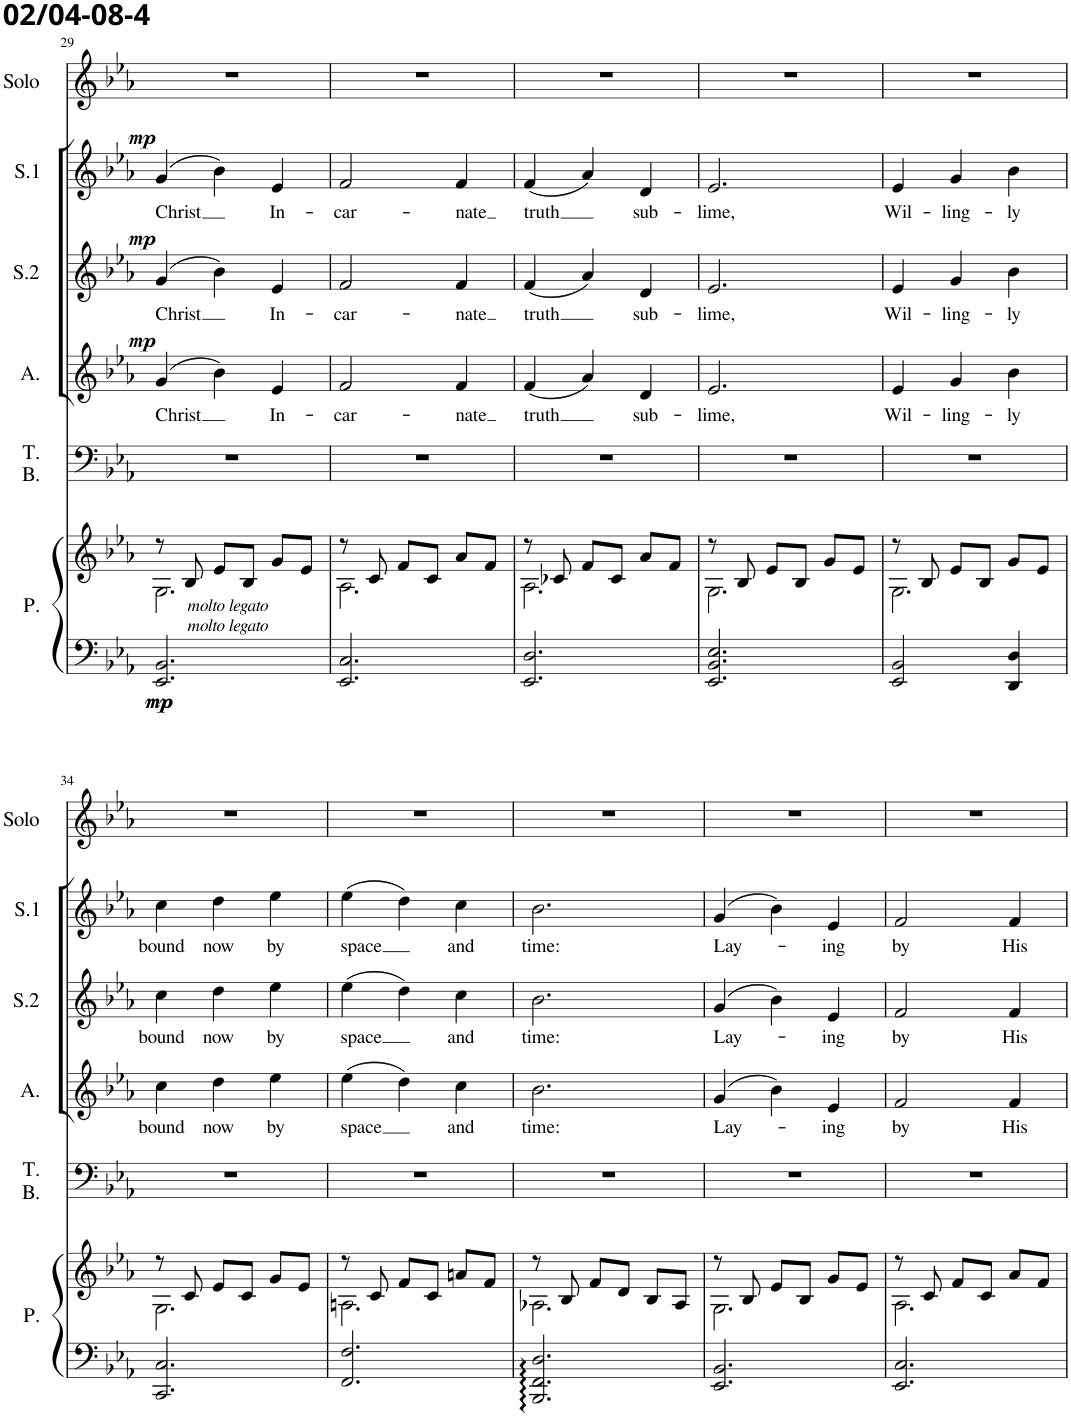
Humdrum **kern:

**kern	**kern	**dynam	**kern	**kern	**text	**dynam	**kern	**text	**dynam	**kern	**text	**dynam	**kern
*part6	*part6	*part6	*part5	*part4	*part4	*part4	*part3	*part3	*part3	*part2	*part2	*part2	*part1
*staff7	*staff6	*staff6/7	*staff5	*staff4	*staff4	*staff4	*staff3	*staff3	*staff3	*staff2	*staff2	*staff2	*staff1
*I"Piano	*	*	*I"Tenor Bas	*I"Alt	*	*	*I"Sopraan 2	*	*	*I"Sopraan 1	*	*	*I"Solo
*I'P.	*	*	*I'T. B.	*I'A.	*	*	*I'S.2	*	*	*I'S.1	*	*	*I'Solo
!!LO:PB:g=z
*clefF4	*clefG2	*	*clefF4	*clefG2	*	*	*clefG2	*	*	*clefG2	*	*	*clefG2
*	*	*	*	*	*	*	*Trd1c2	*	*	*Trd1c2	*	*	*
*k[b-e-a-]	*k[b-e-a-]	*	*k[b-e-a-]	*k[b-e-a-]	*	*	*k[b-e-a-]	*	*	*k[b-e-a-]	*	*	*k[b-e-a-]
*M3/4	*M3/4	*	*M3/4	*M3/4	*	*	*M3/4	*	*	*M3/4	*	*	*M3/4
=29	=29	=29	=29	=29	=29	=29	=29	=29	=29	=29	=29	=29	=29
*	*^	*	*	*	*	*	*	*	*	*	*	*	*
!	!	!	!LO:DY:b=2	!	!	!LO:LY:b	!	!	!LO:LY:b	!	!	!LO:LY:b	!	!
!	!	!	!LO:DY:n=1:b=2	!	!	!	!LO:DY:a	!	!	!LO:DY:a	!	!	!LO:DY:a	!
2.EE-/ 2.BB-/	8r	2.G\	mp mp	2.r	(4g/	Christ	mp	(4g/	Christ	mp	(4g/	Christ	mp	2.r
!	!LO:TX:b:i:t=molto legato	!	!	!	!	!	!	!	!	!	!	!	!	!
!	!LO:TX:b:i:t=molto legato	!	!	!	!	!	!	!	!	!	!	!	!	!
.	8B-/	.	.	.	.	.	.	.	.	.	.	.	.	.
.	8e-/L	.	.	.	4b-\)	.	.	4b-\)	.	.	4b-\)	.	.	.
.	8B-/J	.	.	.	.	.	.	.	.	.	.	.	.	.
!	!	!	!	!	!	!LO:LY:b	!	!	!LO:LY:b	!	!	!LO:LY:b	!	!
.	8g/L	.	.	.	4e-/	In-	.	4e-/	In-	.	4e-/	In-	.	.
.	8e-/J	.	.	.	.	.	.	.	.	.	.	.	.	.
=30	=30	=30	=30	=30	=30	=30	=30	=30	=30	=30	=30	=30	=30	=30
!	!	!	!	!	!	!LO:LY:b	!	!	!LO:LY:b	!	!	!LO:LY:b	!	!
2.EE-/ 2.C/	8r	2.A-\	.	2.r	2f/	-car-	.	2f/	-car-	.	2f/	-car-	.	2.r
.	8c/	.	.	.	.	.	.	.	.	.	.	.	.	.
.	8f/L	.	.	.	.	.	.	.	.	.	.	.	.	.
.	8c/J	.	.	.	.	.	.	.	.	.	.	.	.	.
!	!	!	!	!	!	!LO:LY:b	!	!	!LO:LY:b	!	!	!LO:LY:b	!	!
.	8a-/L	.	.	.	4f/	-nate	.	4f/	-nate	.	4f/	-nate	.	.
.	8f/J	.	.	.	.	.	.	.	.	.	.	.	.	.
=31	=31	=31	=31	=31	=31	=31	=31	=31	=31	=31	=31	=31	=31	=31
!	!	!	!	!	!	!LO:LY:b	!	!	!LO:LY:b	!	!	!LO:LY:b	!	!
2.EE-/ 2.D/	8r	2.A-\	.	2.r	(4f/	truth	.	(4f/	truth	.	(4f/	truth	.	2.r
.	8c-X/	.	.	.	.	.	.	.	.	.	.	.	.	.
.	8f/L	.	.	.	4a-/)	.	.	4a-/)	.	.	4a-/)	.	.	.
.	8c-/J	.	.	.	.	.	.	.	.	.	.	.	.	.
!	!	!	!	!	!	!LO:LY:b	!	!	!LO:LY:b	!	!	!LO:LY:b	!	!
.	8a-/L	.	.	.	4d/	sub-	.	4d/	sub-	.	4d/	sub-	.	.
.	8f/J	.	.	.	.	.	.	.	.	.	.	.	.	.
=32	=32	=32	=32	=32	=32	=32	=32	=32	=32	=32	=32	=32	=32	=32
!	!	!	!	!	!	!LO:LY:b	!	!	!LO:LY:b	!	!	!LO:LY:b	!	!
2.EE-/ 2.BB-/ 2.E-/	8r	2.G\	.	2.r	2.e-/	-lime,	.	2.e-/	-lime,	.	2.e-/	-lime,	.	2.r
.	8B-/	.	.	.	.	.	.	.	.	.	.	.	.	.
.	8e-/L	.	.	.	.	.	.	.	.	.	.	.	.	.
.	8B-/J	.	.	.	.	.	.	.	.	.	.	.	.	.
.	8g/L	.	.	.	.	.	.	.	.	.	.	.	.	.
.	8e-/J	.	.	.	.	.	.	.	.	.	.	.	.	.
=33	=33	=33	=33	=33	=33	=33	=33	=33	=33	=33	=33	=33	=33	=33
!	!	!	!	!	!	!LO:LY:b	!	!	!LO:LY:b	!	!	!LO:LY:b	!	!
2EE-/ 2BB-/	8r	2.G\	.	2.r	4e-/	Wil-	.	4e-/	Wil-	.	4e-/	Wil-	.	2.r
.	8B-/	.	.	.	.	.	.	.	.	.	.	.	.	.
!	!	!	!	!	!	!LO:LY:b	!	!	!LO:LY:b	!	!	!LO:LY:b	!	!
.	8e-/L	.	.	.	4g/	-ling-	.	4g/	-ling-	.	4g/	-ling-	.	.
.	8B-/J	.	.	.	.	.	.	.	.	.	.	.	.	.
!	!	!	!	!	!	!LO:LY:b	!	!	!LO:LY:b	!	!	!LO:LY:b	!	!
4DD/ 4D/	8g/L	.	.	.	4b-\	-ly	.	4b-\	-ly	.	4b-\	-ly	.	.
.	8e-/J	.	.	.	.	.	.	.	.	.	.	.	.	.
!!LO:LB:g=z
=34	=34	=34	=34	=34	=34	=34	=34	=34	=34	=34	=34	=34	=34	=34
!	!	!	!	!	!	!LO:LY:b	!	!	!LO:LY:b	!	!	!LO:LY:b	!	!
2.CC/ 2.C/	8r	2.G\	.	2.r	4cc\	bound	.	4cc\	bound	.	4cc\	bound	.	2.r
.	8c/	.	.	.	.	.	.	.	.	.	.	.	.	.
!	!	!	!	!	!	!LO:LY:b	!	!	!LO:LY:b	!	!	!LO:LY:b	!	!
.	8e-/L	.	.	.	4dd\	now	.	4dd\	now	.	4dd\	now	.	.
.	8c/J	.	.	.	.	.	.	.	.	.	.	.	.	.
!	!	!	!	!	!	!LO:LY:b	!	!	!LO:LY:b	!	!	!LO:LY:b	!	!
.	8g/L	.	.	.	4ee-\	by	.	4ee-\	by	.	4ee-\	by	.	.
.	8e-/J	.	.	.	.	.	.	.	.	.	.	.	.	.
=35	=35	=35	=35	=35	=35	=35	=35	=35	=35	=35	=35	=35	=35	=35
!	!	!	!	!	!	!LO:LY:b	!	!	!LO:LY:b	!	!	!LO:LY:b	!	!
2.FF/ 2.F/	8r	2.An\	.	2.r	(4ee-\	-space	.	(4ee-\	-space	.	(4ee-\	-space	.	2.r
.	8c/	.	.	.	.	.	.	.	.	.	.	.	.	.
.	8f/L	.	.	.	4dd\)	.	.	4dd\)	.	.	4dd\)	.	.	.
.	8c/J	.	.	.	.	.	.	.	.	.	.	.	.	.
!	!	!	!	!	!	!LO:LY:b	!	!	!LO:LY:b	!	!	!LO:LY:b	!	!
.	8an/L	.	.	.	4cc\	and	.	4cc\	and	.	4cc\	and	.	.
.	8f/J	.	.	.	.	.	.	.	.	.	.	.	.	.
=36	=36	=36	=36	=36	=36	=36	=36	=36	=36	=36	=36	=36	=36	=36
!	!	!	!	!	!	!LO:LY:b	!	!	!LO:LY:b	!	!	!LO:LY:b	!	!
2.BBB-/ 2.FF/ 2.D/	8r	2.A-X\	.	2.r	2.b-\	time:	.	2.b-\	time:	.	2.b-\	time:	.	2.r
.	8B-/	.	.	.	.	.	.	.	.	.	.	.	.	.
.	8f/L	.	.	.	.	.	.	.	.	.	.	.	.	.
.	8d/J	.	.	.	.	.	.	.	.	.	.	.	.	.
.	8B-/L	.	.	.	.	.	.	.	.	.	.	.	.	.
.	8A-/J	.	.	.	.	.	.	.	.	.	.	.	.	.
=37	=37	=37	=37	=37	=37	=37	=37	=37	=37	=37	=37	=37	=37	=37
!	!	!	!	!	!	!LO:LY:b	!	!	!LO:LY:b	!	!	!LO:LY:b	!	!
2.EE-/ 2.BB-/	8r	2.G\	.	2.r	(4g/	Lay-	.	(4g/	Lay-	.	(4g/	Lay-	.	2.r
.	8B-/	.	.	.	.	.	.	.	.	.	.	.	.	.
.	8e-/L	.	.	.	4b-\)	.	.	4b-\)	.	.	4b-\)	.	.	.
.	8B-/J	.	.	.	.	.	.	.	.	.	.	.	.	.
!	!	!	!	!	!	!LO:LY:b	!	!	!LO:LY:b	!	!	!LO:LY:b	!	!
.	8g/L	.	.	.	4e-/	-ing	.	4e-/	-ing	.	4e-/	-ing	.	.
.	8e-/J	.	.	.	.	.	.	.	.	.	.	.	.	.
=38	=38	=38	=38	=38	=38	=38	=38	=38	=38	=38	=38	=38	=38	=38
!	!	!	!	!	!	!LO:LY:b	!	!	!LO:LY:b	!	!	!LO:LY:b	!	!
2.EE-/ 2.C/	8r	2.A-\	.	2.r	2f/	by	.	2f/	by	.	2f/	by	.	2.r
.	8c/	.	.	.	.	.	.	.	.	.	.	.	.	.
.	8f/L	.	.	.	.	.	.	.	.	.	.	.	.	.
.	8c/J	.	.	.	.	.	.	.	.	.	.	.	.	.
!	!	!	!	!	!	!LO:LY:b	!	!	!LO:LY:b	!	!	!LO:LY:b	!	!
.	8a-/L	.	.	.	4f/	His	.	4f/	His	.	4f/	His	.	.
.	8f/J	.	.	.	.	.	.	.	.	.	.	.	.	.
*	*v	*v	*	*	*	*	*	*	*	*	*	*	*	*
=	=	=	=	=	=	=	=	=	=	=	=	=	=
*-	*-	*-	*-	*-	*-	*-	*-	*-	*-	*-	*-	*-	*-
